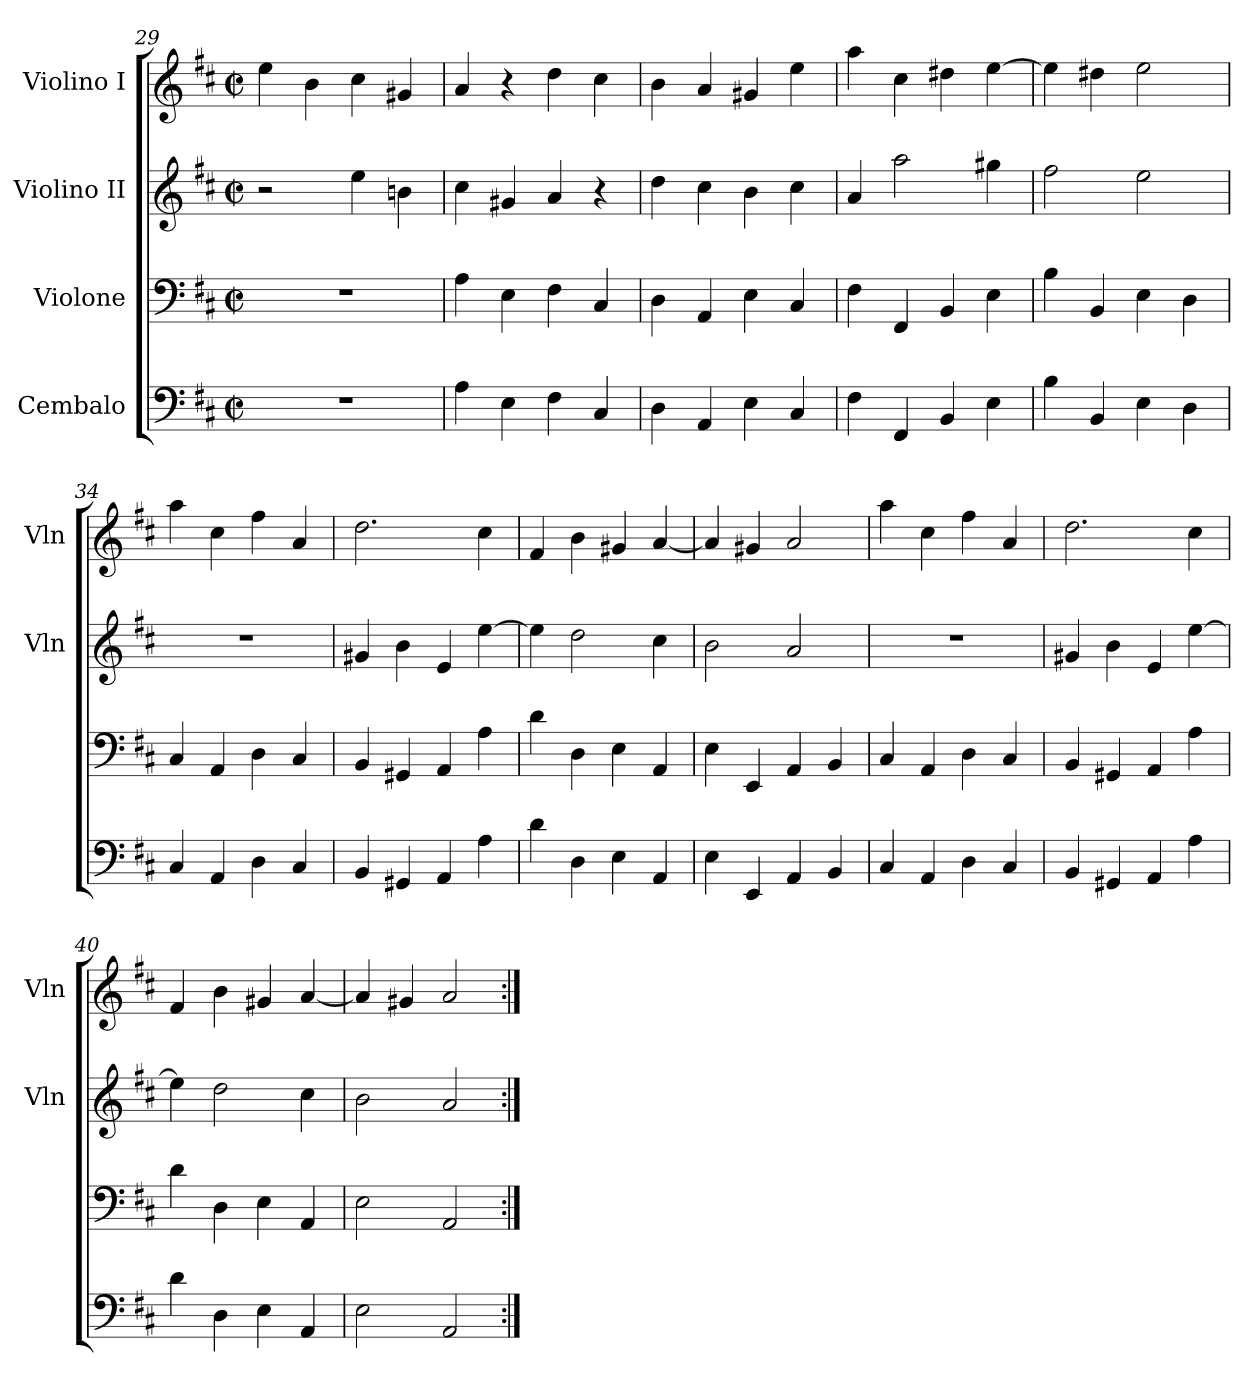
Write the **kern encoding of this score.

**kern	**kern	**kern	**kern
*part4	*part3	*part2	*part1
*staff4	*staff3	*staff2	*staff1
*I"Cembalo	*I"Violone	*I"Violino II	*I"Violino I
*	*	*I'Vln	*I'Vln
*clefF4	*clefF4	*clefG2	*clefG2
*k[f#c#]	*k[f#c#]	*k[f#c#]	*k[f#c#]
*D:	*D:	*D:	*D:
*M2/2	*M2/2	*M2/2	*M2/2
*met(c|)	*met(c|)	*met(c|)	*met(c|)
=29	=29	=29	=29
1r	1r	2r	4ee
.	.	.	4b
.	.	4ee	4cc#
.	.	4bn	4g#X
=30	=30	=30	=30
4A	4A	4cc#	4a
4E	4E	4g#X	4r
4F#	4F#	4a	4dd
4C#	4C#	4r	4cc#
=31	=31	=31	=31
4D	4D	4dd	4b
4AA	4AA	4cc#	4a
4E	4E	4b	4g#X
4C#	4C#	4cc#	4ee
=32	=32	=32	=32
4F#	4F#	4a	4aa
4FF#	4FF#	2aa	4cc#
4BB	4BB	.	4dd#X
4E	4E	4gg#X	[4ee
=33	=33	=33	=33
4B	4B	2ff#	4ee]
4BB	4BB	.	4dd#X
4E	4E	2ee	2ee
4D	4D	.	.
=34	=34	=34	=34
4C#	4C#	1r	4aa
4AA	4AA	.	4cc#
4D	4D	.	4ff#
4C#	4C#	.	4a
=35	=35	=35	=35
4BB	4BB	4g#X	2.dd
4GG#X	4GG#X	4b	.
4AA	4AA	4e	.
4A	4A	[4ee	4cc#
=36	=36	=36	=36
4d	4d	4ee]	4f#
4D	4D	2dd	4b
4E	4E	.	4g#X
4AA	4AA	4cc#	[4a
=37	=37	=37	=37
4E	4E	2b	4a]
4EE	4EE	.	4g#X
4AA	4AA	2a	2a
4BB	4BB	.	.
=38	=38	=38	=38
4C#	4C#	1r	4aa
4AA	4AA	.	4cc#
4D	4D	.	4ff#
4C#	4C#	.	4a
=39	=39	=39	=39
4BB	4BB	4g#X	2.dd
4GG#X	4GG#X	4b	.
4AA	4AA	4e	.
4A	4A	[4ee	4cc#
=40	=40	=40	=40
4d	4d	4ee]	4f#
4D	4D	2dd	4b
4E	4E	.	4g#X
4AA	4AA	4cc#	[4a
=41	=41	=41	=41
2E	2E	2b	4a]
.	.	.	4g#X
2AA	2AA	2a	2a
=:|!	=:|!	=:|!	=:|!
*-	*-	*-	*-
